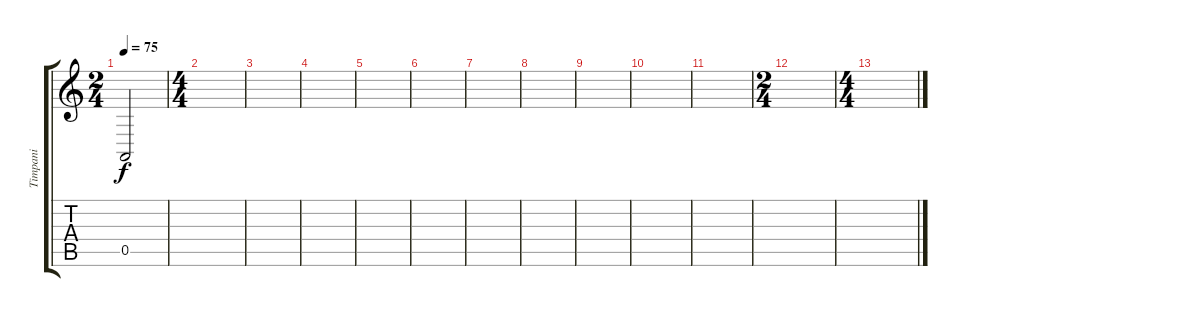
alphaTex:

\track ("Timpani" "Timpani") {instrument timpani}
\staff {score tabs}
\tuning (E4 B3 G3 D3 A2 D2) {hide}
\ts (2 4)
\tempo 75
\clef g2
\ks c
0.5.2{dy f} |
\ts (4 4)
|
|
|
|
|
|
|
|
|
|
\ts (2 4)
|
\ts (4 4)
